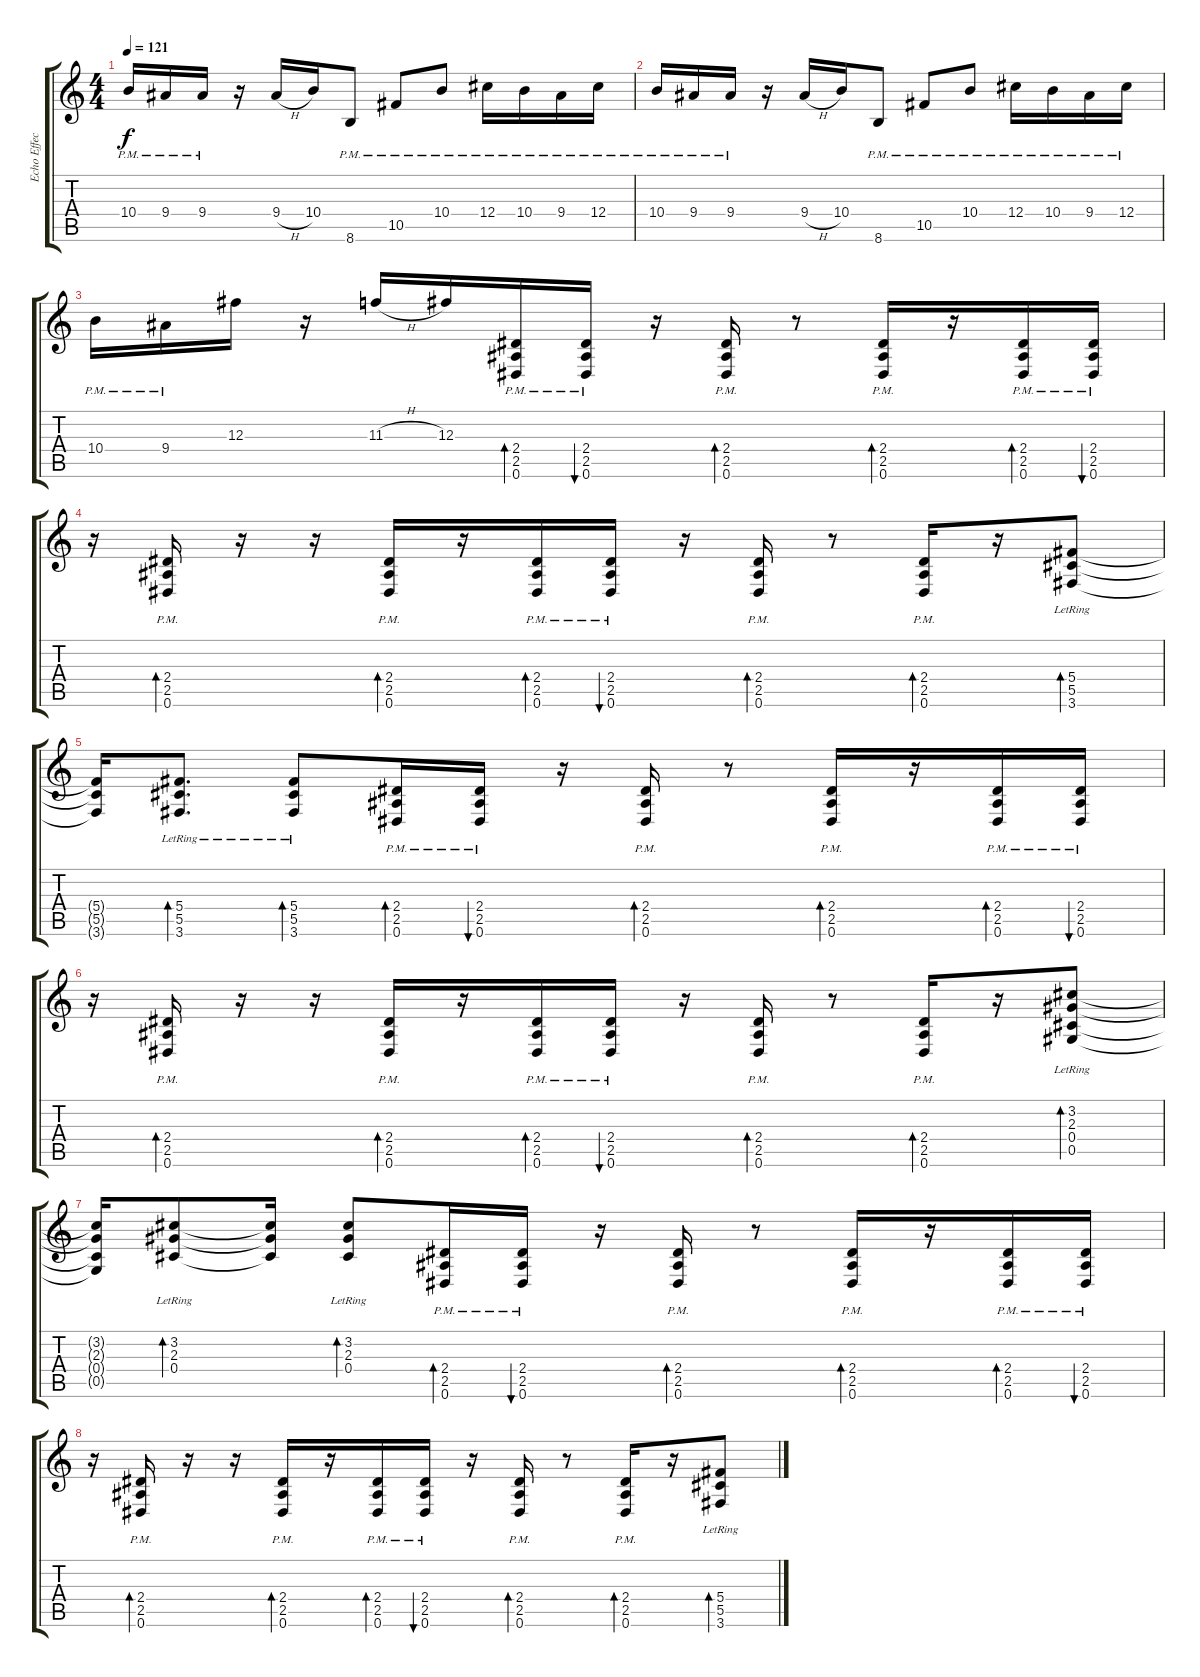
\track ("Echo Effect2" "Echo Effec") {instrument electricguitarjazz}
\staff {score tabs}
\tuning (Eb4 Bb3 Gb3 Db3 Ab2 Eb2) {hide}
\ts (4 4)
\tempo 121
\clef g2
\ks c
10.4{pm}.16{dy f} 9.4{pm}.16 9.4{pm}.16 r.16 9.4{h}.16 10.4.16 8.6{pm}.8 10.5{pm}.8 10.4{pm}.8 12.4{pm}.16 10.4{pm}.16 9.4{pm}.16 12.4{pm}.16 |
10.4{pm}.16 9.4{pm}.16 9.4{pm}.16 r.16 9.4{h}.16 10.4.16 8.6{pm}.8 10.5{pm}.8 10.4{pm}.8 12.4{pm}.16 10.4{pm}.16 9.4{pm}.16 12.4{pm}.16 |
10.4{pm}.16 9.4{pm}.16 12.3.16 r.16 11.3{h}.16 12.3.16 (2.4{pm} 2.5{pm} 0.6{pm}).16{bd 60} (2.4{pm} 2.5{pm} 0.6{pm}).16{bu 60} r.16 (2.4{pm} 2.5{pm} 0.6{pm}).16{bd 60} r.8 (2.4{pm} 2.5{pm} 0.6{pm}).16{bd 60} r.16 (2.4{pm} 2.5{pm} 0.6{pm}).16{bd 60} (2.4{pm} 2.5{pm} 0.6{pm}).16{bu 60} |
r.16 (2.4{pm} 2.5{pm} 0.6{pm}).16{bd 60} r.16 r.16 (2.4{pm} 2.5{pm} 0.6{pm}).16{bd 60} r.16 (2.4{pm} 2.5{pm} 0.6{pm}).16{bd 60} (2.4{pm} 2.5{pm} 0.6{pm}).16{bu 60} r.16 (2.4{pm} 2.5{pm} 0.6{pm}).16{bd 60} r.8 (2.4{pm} 2.5{pm} 0.6{pm}).16{bd 60} r.16 (5.4{lr} 5.5{lr} 3.6{lr}).8{bd 60} |
(5.4{t} 5.5{t} 3.6{t}).16 (5.4{lr} 5.5{lr} 3.6{lr}).8{d bd 60} (5.4{lr} 5.5{lr} 3.6{lr}).8{bd 60} (2.4{pm} 2.5{pm} 0.6{pm}).16{bd 60} (2.4{pm} 2.5{pm} 0.6{pm}).16{bu 60} r.16 (2.4{pm} 2.5{pm} 0.6{pm}).16{bd 60} r.8 (2.4{pm} 2.5{pm} 0.6{pm}).16{bd 60} r.16 (2.4{pm} 2.5{pm} 0.6{pm}).16{bd 60} (2.4{pm} 2.5{pm} 0.6{pm}).16{bu 60} |
r.16 (2.4{pm} 2.5{pm} 0.6{pm}).16{bd 60} r.16 r.16 (2.4{pm} 2.5{pm} 0.6{pm}).16{bd 60} r.16 (2.4{pm} 2.5{pm} 0.6{pm}).16{bd 60} (2.4{pm} 2.5{pm} 0.6{pm}).16{bu 60} r.16 (2.4{pm} 2.5{pm} 0.6{pm}).16{bd 60} r.8 (2.4{pm} 2.5{pm} 0.6{pm}).16{bd 60} r.16 (3.2{lr} 2.3{lr} 0.4{lr} 0.5{lr}).8{bd 60} |
(3.2{t} 2.3{t} 0.4{t} 0.5{t}).16 (3.2{lr} 2.3{lr} 0.4{lr}).8{bd 60} (3.2{t} 2.3{t} 0.4{t}).16 (3.2{lr} 2.3{lr} 0.4{lr}).8{bd 60} (2.4{pm} 2.5{pm} 0.6{pm}).16{bd 60} (2.4{pm} 2.5{pm} 0.6{pm}).16{bu 60} r.16 (2.4{pm} 2.5{pm} 0.6{pm}).16{bd 60} r.8 (2.4{pm} 2.5{pm} 0.6{pm}).16{bd 60} r.16 (2.4{pm} 2.5{pm} 0.6{pm}).16{bd 60} (2.4{pm} 2.5{pm} 0.6{pm}).16{bu 60} |
r.16 (2.4{pm} 2.5{pm} 0.6{pm}).16{bd 60} r.16 r.16 (2.4{pm} 2.5{pm} 0.6{pm}).16{bd 60} r.16 (2.4{pm} 2.5{pm} 0.6{pm}).16{bd 60} (2.4{pm} 2.5{pm} 0.6{pm}).16{bu 60} r.16 (2.4{pm} 2.5{pm} 0.6{pm}).16{bd 60} r.8 (2.4{pm} 2.5{pm} 0.6{pm}).16{bd 60} r.16 (5.4{lr} 5.5{lr} 3.6{lr}).8{bd 60}
